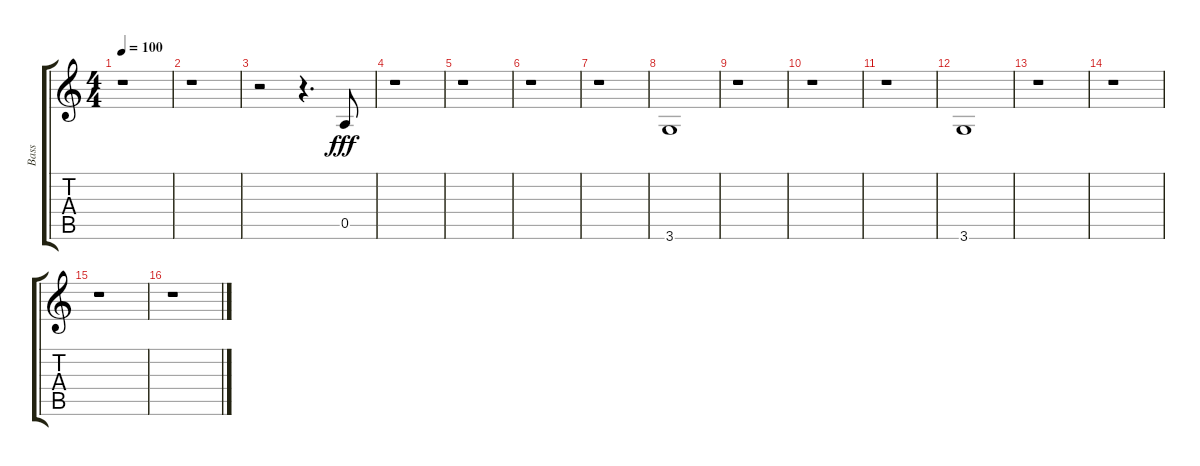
\track ("Bass" "Bass") {instrument electricbassfinger}
\staff {score tabs}
\tuning (E4 B3 G3 D3 A2 E2) {hide}
\ts (4 4)
\tempo 100
\clef g2
\ks c
r.1{dy fff} |
r.1 |
r.2 r.4{d} 0.5.8 |
r.1 |
r.1 |
r.1 |
r.1 |
3.6.1 |
r.1 |
r.1 |
r.1 |
3.6.1 |
r.1 |
r.1 |
r.1 |
r.1
